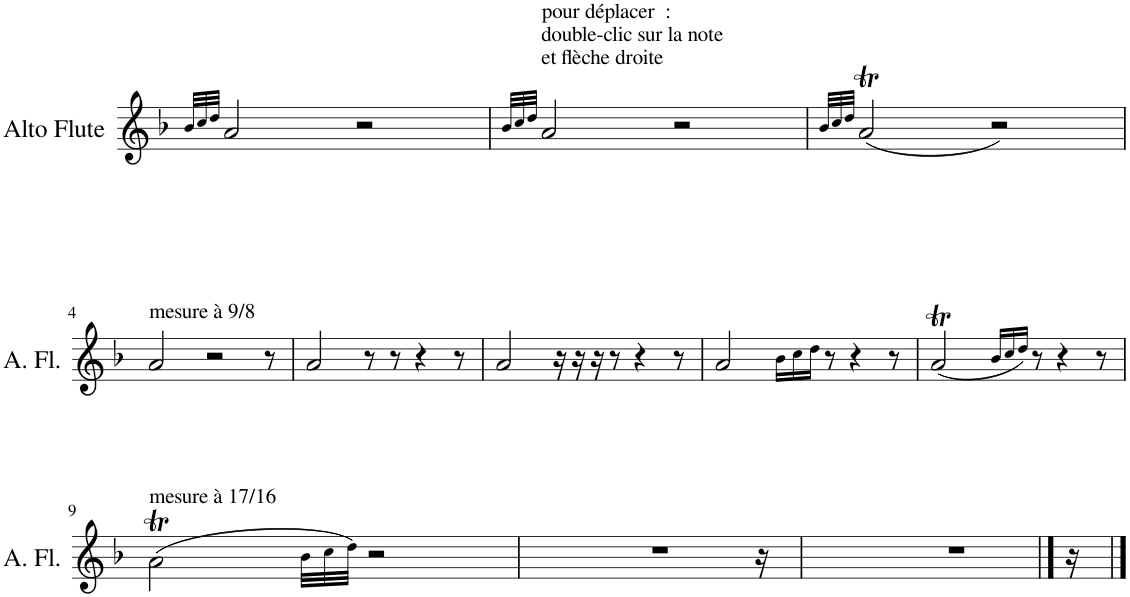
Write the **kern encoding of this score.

**kern
*part1
*staff1
*I"Alto Flute
*I'A. Fl.
*clefG2
*Trd3c5
*k[b-]
=1
32qb-/LLL
32qcc/
32qdd/JJJ
2a/
2r
=2
32qb-/LLL
32qcc/
32qdd/JJJ
!LO:TX:a:t=pour déplacer  &colon;
!LO:TX:a:t=double-clic sur la note
!LO:TX:a:t=et flèche droite
2a/
2r
=3
32qb-/LLL
32qcc/
32qdd/JJJ
(2at/
2r)
!!LO:LB:g=z
=4
!LO:TX:a:t=mesure à 9/8
2a/
2r
8r
=5
2a/
8r
8r
4r
8r
=6
2a/
16r
16r
16r
8r
8.r
16ryy
8r
=7
2a/
16r
16b-!\LL
16cc!\
16dd!\JJ
8r
8.r
8r
=8
(2at/
16r
*Xtuplet
24b-!/LL
24cc!/
24dd!/JJ)
8r
4r
8r
!!LO:LB:g=z
=9
!LO:TX:a:t=mesure à 17/16
(2at\
48b-!\LLL
48cc!\
48dd!\JJJ)
4..r
=10
1r
16r
16r
=11
1r
16r
==
*-
